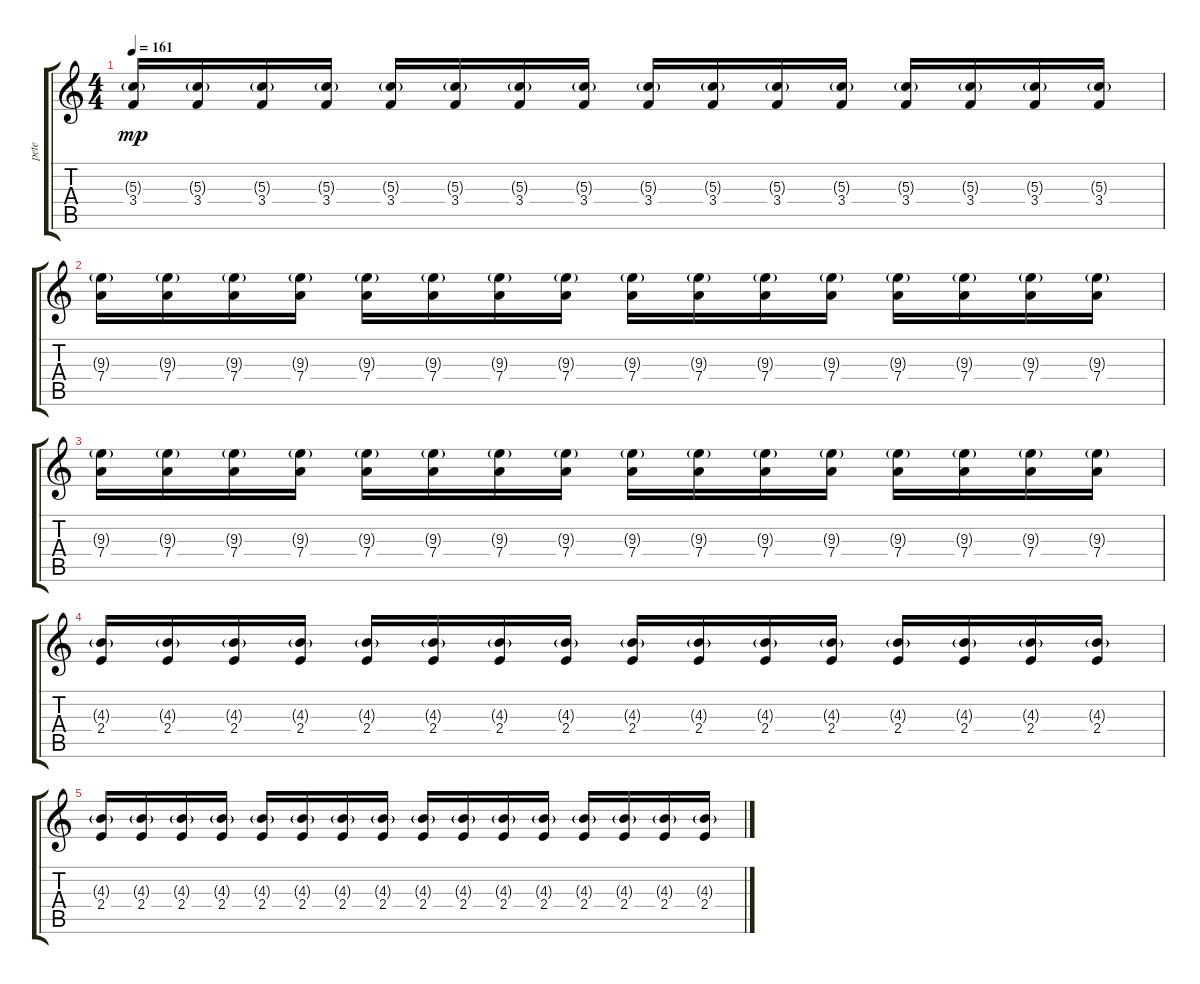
\track ("pete" "pete") {instrument distortionguitar}
\staff {score tabs}
\tuning (E4 B3 G3 D3 A2 E2) {hide}
\ts (4 4)
\tempo 161
\clef g2
\ks c
(5.3{g} 3.4).16{dy mp volume 9} (5.3{g} 3.4).16 (5.3{g} 3.4).16 (5.3{g} 3.4).16 (5.3{g} 3.4).16 (5.3{g} 3.4).16 (5.3{g} 3.4).16 (5.3{g} 3.4).16 (5.3{g} 3.4).16 (5.3{g} 3.4).16 (5.3{g} 3.4).16 (5.3{g} 3.4).16 (5.3{g} 3.4).16 (5.3{g} 3.4).16 (5.3{g} 3.4).16 (5.3{g} 3.4).16 |
(9.3{g} 7.4).16{volume 8} (9.3{g} 7.4).16 (9.3{g} 7.4).16 (9.3{g} 7.4).16 (9.3{g} 7.4).16 (9.3{g} 7.4).16 (9.3{g} 7.4).16 (9.3{g} 7.4).16 (9.3{g} 7.4).16 (9.3{g} 7.4).16 (9.3{g} 7.4).16 (9.3{g} 7.4).16 (9.3{g} 7.4).16 (9.3{g} 7.4).16 (9.3{g} 7.4).16 (9.3{g} 7.4).16 |
(9.3{g} 7.4).16{volume 7} (9.3{g} 7.4).16 (9.3{g} 7.4).16 (9.3{g} 7.4).16 (9.3{g} 7.4).16 (9.3{g} 7.4).16 (9.3{g} 7.4).16 (9.3{g} 7.4).16 (9.3{g} 7.4).16 (9.3{g} 7.4).16 (9.3{g} 7.4).16 (9.3{g} 7.4).16 (9.3{g} 7.4).16 (9.3{g} 7.4).16 (9.3{g} 7.4).16 (9.3{g} 7.4).16 |
(4.3{g} 2.4).16{volume 6} (4.3{g} 2.4).16 (4.3{g} 2.4).16 (4.3{g} 2.4).16 (4.3{g} 2.4).16 (4.3{g} 2.4).16 (4.3{g} 2.4).16 (4.3{g} 2.4).16 (4.3{g} 2.4).16{volume 5} (4.3{g} 2.4).16 (4.3{g} 2.4).16 (4.3{g} 2.4).16 (4.3{g} 2.4).16 (4.3{g} 2.4).16 (4.3{g} 2.4).16 (4.3{g} 2.4).16 |
(4.3{g} 2.4).16{volume 3} (4.3{g} 2.4).16 (4.3{g} 2.4).16 (4.3{g} 2.4).16 (4.3{g} 2.4).16 (4.3{g} 2.4).16 (4.3{g} 2.4).16 (4.3{g} 2.4).16 (4.3{g} 2.4).16{volume 1} (4.3{g} 2.4).16 (4.3{g} 2.4).16 (4.3{g} 2.4).16 (4.3{g} 2.4).16 (4.3{g} 2.4).16 (4.3{g} 2.4).16 (4.3{g} 2.4).16
